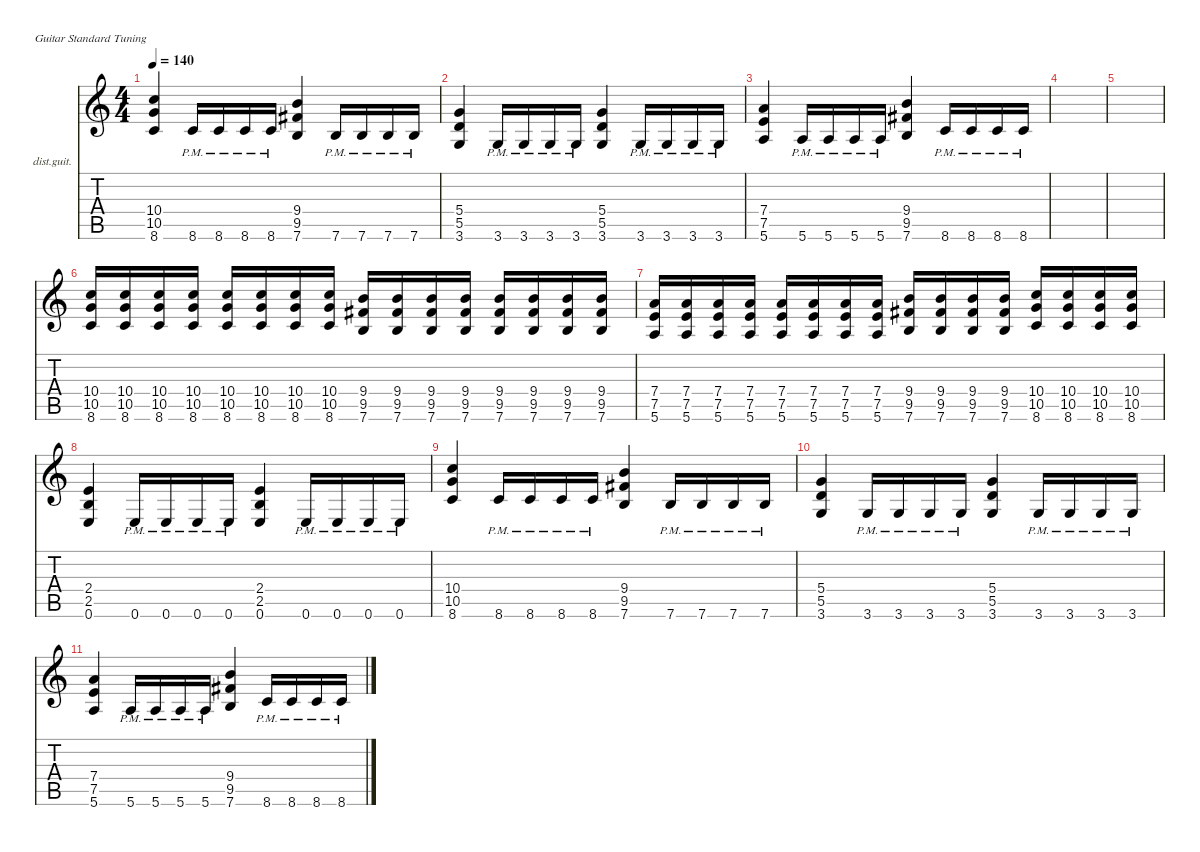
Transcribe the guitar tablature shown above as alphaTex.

\defaultSystemsLayout 4
\hideDynamics
\bracketExtendMode nobrackets
\firstSystemTrackNameOrientation horizontal
\otherSystemsTrackNameOrientation horizontal
\track ("Rythm Guitar" "dist.guit.") {instrument distortionguitar}
\staff {score tabs}
\tuning (E4 B3 G3 D3 A2 E2)
\ts (4 4)
\tempo 140
\clef g2
\ks c
(8.6 10.5 10.4).4{dy mf} 8.6{pm}.16 8.6{pm}.16 8.6{pm}.16 8.6{pm}.16 (7.6 9.5{acc #} 9.4).4 7.6{pm}.16 7.6{pm}.16 7.6{pm}.16 7.6{pm}.16 |
(3.6 5.5 5.4).4 3.6{pm}.16 3.6{pm}.16 3.6{pm}.16 3.6{pm}.16 (3.6 5.5 5.4).4 3.6{pm}.16 3.6{pm}.16 3.6{pm}.16 3.6{pm}.16 |
(5.6 7.5 7.4).4 5.6{pm}.16 5.6{pm}.16 5.6{pm}.16 5.6{pm}.16 (7.6 9.5{acc #} 9.4).4 8.6{pm}.16 8.6{pm}.16 8.6{pm}.16 8.6{pm}.16 |
|
|
(8.6 10.5 10.4).16 (8.6 10.5 10.4).16 (8.6 10.5 10.4).16 (8.6 10.5 10.4).16 (8.6 10.5 10.4).16 (8.6 10.5 10.4).16 (8.6 10.5 10.4).16 (8.6 10.5 10.4).16 (7.6 9.5{acc #} 9.4).16 (7.6 9.5{acc #} 9.4).16 (7.6 9.5{acc #} 9.4).16 (7.6 9.5{acc #} 9.4).16 (7.6 9.5{acc #} 9.4).16 (7.6 9.5{acc #} 9.4).16 (7.6 9.5{acc #} 9.4).16 (7.6 9.5{acc #} 9.4).16 |
(5.6 7.5 7.4).16 (5.6 7.5 7.4).16 (5.6 7.5 7.4).16 (5.6 7.5 7.4).16 (5.6 7.5 7.4).16 (5.6 7.5 7.4).16 (5.6 7.5 7.4).16 (5.6 7.5 7.4).16 (7.6 9.5{acc #} 9.4).16 (7.6 9.5{acc #} 9.4).16 (7.6 9.5{acc #} 9.4).16 (7.6 9.5{acc #} 9.4).16 (8.6 10.5 10.4).16 (8.6 10.5 10.4).16 (8.6 10.5 10.4).16 (8.6 10.5 10.4).16 |
(0.6 2.5 2.4).4 0.6{pm}.16 0.6{pm}.16 0.6{pm}.16 0.6{pm}.16 (0.6 2.5 2.4).4 0.6{pm}.16 0.6{pm}.16 0.6{pm}.16 0.6{pm}.16 |
(8.6 10.5 10.4).4 8.6{pm}.16 8.6{pm}.16 8.6{pm}.16 8.6{pm}.16 (7.6 9.5{acc #} 9.4).4 7.6{pm}.16 7.6{pm}.16 7.6{pm}.16 7.6{pm}.16 |
(3.6 5.5 5.4).4 3.6{pm}.16 3.6{pm}.16 3.6{pm}.16 3.6{pm}.16 (3.6 5.5 5.4).4 3.6{pm}.16 3.6{pm}.16 3.6{pm}.16 3.6{pm}.16 |
(5.6 7.5 7.4).4 5.6{pm}.16 5.6{pm}.16 5.6{pm}.16 5.6{pm}.16 (7.6 9.5{acc #} 9.4).4 8.6{pm}.16 8.6{pm}.16 8.6{pm}.16 8.6{pm}.16
